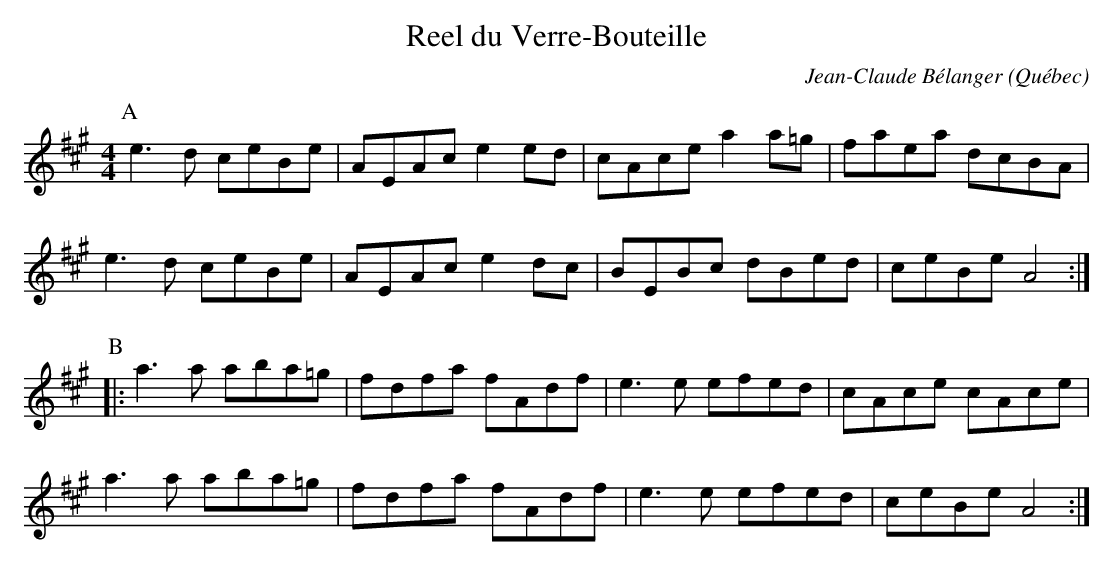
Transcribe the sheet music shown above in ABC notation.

X:1
T:Reel du Verre-Bouteille
C:Jean-Claude Bélanger
O:Québec
M:4/4
L:1/8
K:Amaj
P:A
e3d ceBe | AEAc e2ed | cAce a2a=g | faea dcBA |
e3 d ceBe | AEAc e2dc | BEBc dBed | ceBe A4 :|
P:B
|: a3a aba=g | fdfa fAdf | e3e efed | cAce cAce |
a3a aba=g | fdfa fAdf | e3e efed | ceBe A4 :|
